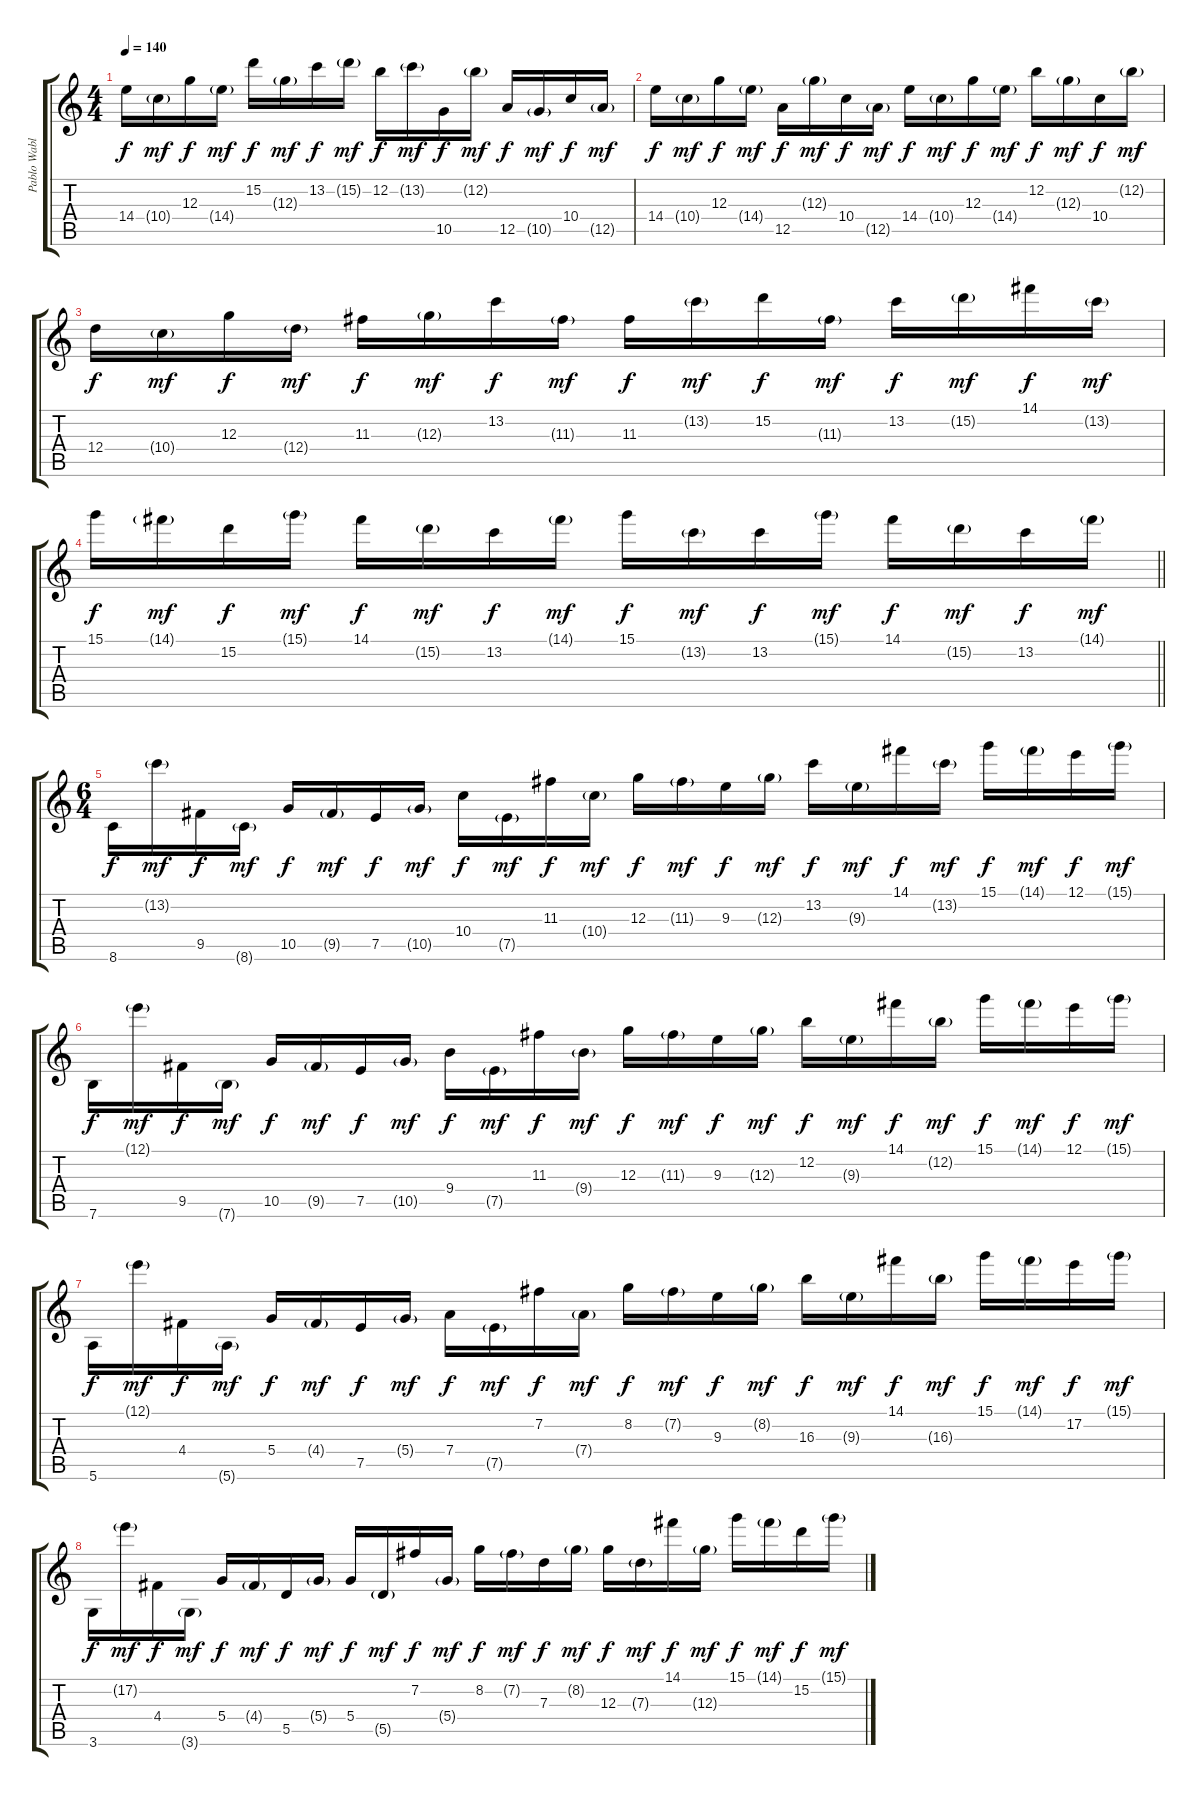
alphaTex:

\track ("Pablo Wablo" "Pablo Wabl") {instrument distortionguitar}
\staff {score tabs}
\tuning (E4 B3 G3 D3 A2 E2) {hide}
\ts (4 4)
\tempo 140
\clef g2
\ks c
14.4.16{dy f} 10.4{g}.16{dy mf} 12.3.16{dy f} 14.4{g}.16{dy mf} 15.2.16{dy f} 12.3{g}.16{dy mf} 13.2.16{dy f} 15.2{g}.16{dy mf} 12.2.16{dy f} 13.2{g}.16{dy mf} 10.5.16{dy f} 12.2{g}.16{dy mf} 12.5.16{dy f} 10.5{g}.16{dy mf} 10.4.16{dy f} 12.5{g}.16{dy mf} |
14.4.16{dy f} 10.4{g}.16{dy mf} 12.3.16{dy f} 14.4{g}.16{dy mf} 12.5.16{dy f} 12.3{g}.16{dy mf} 10.4.16{dy f} 12.5{g}.16{dy mf} 14.4.16{dy f} 10.4{g}.16{dy mf} 12.3.16{dy f} 14.4{g}.16{dy mf} 12.2.16{dy f} 12.3{g}.16{dy mf} 10.4.16{dy f} 12.2{g}.16{dy mf} |
12.4.16{dy f} 10.4{g}.16{dy mf} 12.3.16{dy f} 12.4{g}.16{dy mf} 11.3.16{dy f} 12.3{g}.16{dy mf} 13.2.16{dy f} 11.3{g}.16{dy mf} 11.3.16{dy f} 13.2{g}.16{dy mf} 15.2.16{dy f} 11.3{g}.16{dy mf} 13.2.16{dy f} 15.2{g}.16{dy mf} 14.1.16{dy f} 13.2{g}.16{dy mf} |
\barLineRight lightlight
15.1.16{dy f} 14.1{g}.16{dy mf} 15.2.16{dy f} 15.1{g}.16{dy mf} 14.1.16{dy f} 15.2{g}.16{dy mf} 13.2.16{dy f} 14.1{g}.16{dy mf} 15.1.16{dy f} 13.2{g}.16{dy mf} 13.2.16{dy f} 15.1{g}.16{dy mf} 14.1.16{dy f} 15.2{g}.16{dy mf} 13.2.16{dy f} 14.1{g}.16{dy mf} |
\ts (6 4)
8.6.16{dy f} 13.2{g}.16{dy mf} 9.5.16{dy f} 8.6{g}.16{dy mf} 10.5.16{dy f} 9.5{g}.16{dy mf} 7.5.16{dy f} 10.5{g}.16{dy mf} 10.4.16{dy f} 7.5{g}.16{dy mf} 11.3.16{dy f} 10.4{g}.16{dy mf} 12.3.16{dy f} 11.3{g}.16{dy mf} 9.3.16{dy f} 12.3{g}.16{dy mf} 13.2.16{dy f} 9.3{g}.16{dy mf} 14.1.16{dy f} 13.2{g}.16{dy mf} 15.1.16{dy f} 14.1{g}.16{dy mf} 12.1.16{dy f} 15.1{g}.16{dy mf} |
7.6.16{dy f} 12.1{g}.16{dy mf} 9.5.16{dy f} 7.6{g}.16{dy mf} 10.5.16{dy f} 9.5{g}.16{dy mf} 7.5.16{dy f} 10.5{g}.16{dy mf} 9.4.16{dy f} 7.5{g}.16{dy mf} 11.3.16{dy f} 9.4{g}.16{dy mf} 12.3.16{dy f} 11.3{g}.16{dy mf} 9.3.16{dy f} 12.3{g}.16{dy mf} 12.2.16{dy f} 9.3{g}.16{dy mf} 14.1.16{dy f} 12.2{g}.16{dy mf} 15.1.16{dy f} 14.1{g}.16{dy mf} 12.1.16{dy f} 15.1{g}.16{dy mf} |
5.6.16{dy f} 12.1{g}.16{dy mf} 4.4.16{dy f} 5.6{g}.16{dy mf} 5.4.16{dy f} 4.4{g}.16{dy mf} 7.5.16{dy f} 5.4{g}.16{dy mf} 7.4.16{dy f} 7.5{g}.16{dy mf} 7.2.16{dy f} 7.4{g}.16{dy mf} 8.2.16{dy f} 7.2{g}.16{dy mf} 9.3.16{dy f} 8.2{g}.16{dy mf} 16.3.16{dy f} 9.3{g}.16{dy mf} 14.1.16{dy f} 16.3{g}.16{dy mf} 15.1.16{dy f} 14.1{g}.16{dy mf} 17.2.16{dy f} 15.1{g}.16{dy mf} |
3.6.16{dy f} 17.2{g}.16{dy mf} 4.4.16{dy f} 3.6{g}.16{dy mf} 5.4.16{dy f} 4.4{g}.16{dy mf} 5.5.16{dy f} 5.4{g}.16{dy mf} 5.4.16{dy f} 5.5{g}.16{dy mf} 7.2.16{dy f} 5.4{g}.16{dy mf} 8.2.16{dy f} 7.2{g}.16{dy mf} 7.3.16{dy f} 8.2{g}.16{dy mf} 12.3.16{dy f} 7.3{g}.16{dy mf} 14.1.16{dy f} 12.3{g}.16{dy mf} 15.1.16{dy f} 14.1{g}.16{dy mf} 15.2.16{dy f} 15.1{g}.16{dy mf}
